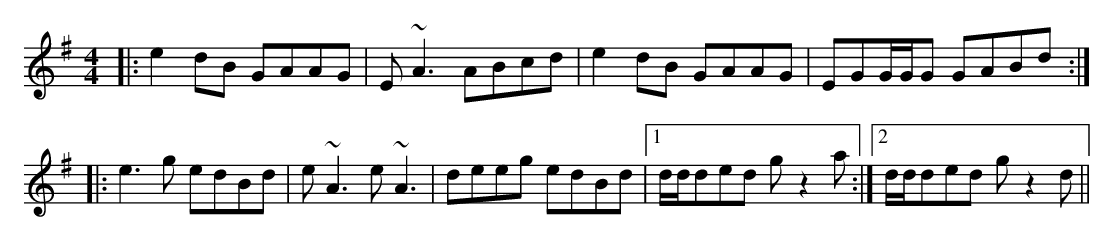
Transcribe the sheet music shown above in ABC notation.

X:1
M:4/4
K:Ador
|:e2 dB GAAG|E ~A3 ABcd|e2 dB GAAG|EGG/G/G GABd:|
|:e3g edBd|e ~A3 e~A3|deeg edBd|1 d/d/ded g z2 a:|2 d/d/ded g z2 d||
